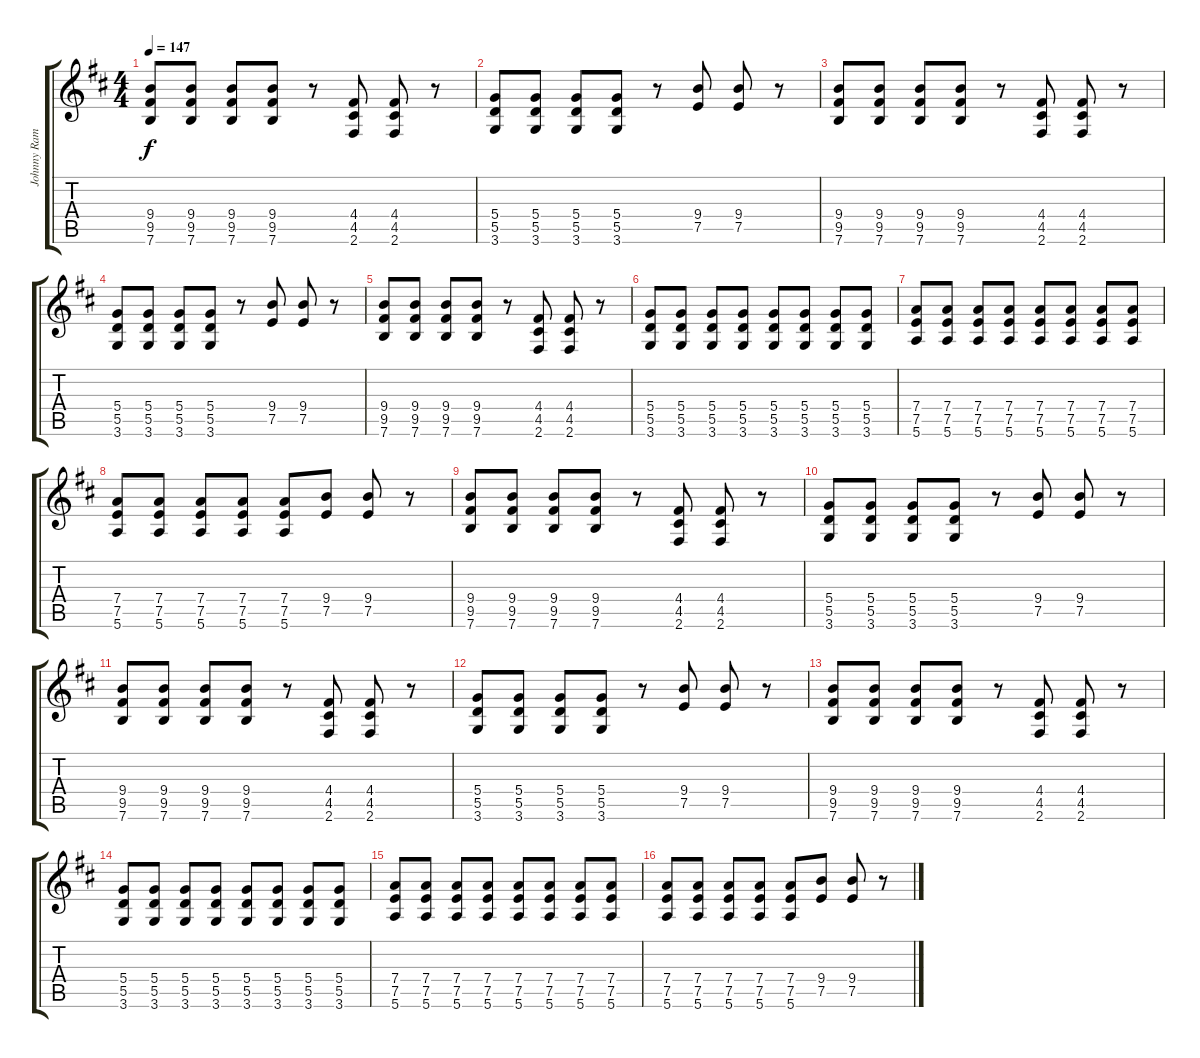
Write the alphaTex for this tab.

\track ("Johnny Ramone 1" "Johnny Ram") {instrument distortionguitar}
\staff {score tabs}
\tuning (E4 B3 G3 D3 A2 E2) {hide}
\ts (4 4)
\tempo 147
\clef g2
\ks d
(9.4 9.5 7.6).8{dy f instrument distortionguitar} (9.4 9.5 7.6).8 (9.4 9.5 7.6).8 (9.4 9.5 7.6).8 r.8 (4.4 4.5 2.6).8 (4.4 4.5 2.6).8 r.8 |
(5.4 5.5 3.6).8 (5.4 5.5 3.6).8 (5.4 5.5 3.6).8 (5.4 5.5 3.6).8 r.8 (9.4 7.5).8 (9.4 7.5).8 r.8 |
(9.4 9.5 7.6).8 (9.4 9.5 7.6).8 (9.4 9.5 7.6).8 (9.4 9.5 7.6).8 r.8 (4.4 4.5 2.6).8 (4.4 4.5 2.6).8 r.8 |
(5.4 5.5 3.6).8 (5.4 5.5 3.6).8 (5.4 5.5 3.6).8 (5.4 5.5 3.6).8 r.8 (9.4 7.5).8 (9.4 7.5).8 r.8 |
(9.4 9.5 7.6).8 (9.4 9.5 7.6).8 (9.4 9.5 7.6).8 (9.4 9.5 7.6).8 r.8 (4.4 4.5 2.6).8 (4.4 4.5 2.6).8 r.8 |
(5.4 5.5 3.6).8 (5.4 5.5 3.6).8 (5.4 5.5 3.6).8 (5.4 5.5 3.6).8 (5.4 5.5 3.6).8 (5.4 5.5 3.6).8 (5.4 5.5 3.6).8 (5.4 5.5 3.6).8 |
(7.4 7.5 5.6).8 (7.4 7.5 5.6).8 (7.4 7.5 5.6).8 (7.4 7.5 5.6).8 (7.4 7.5 5.6).8 (7.4 7.5 5.6).8 (7.4 7.5 5.6).8 (7.4 7.5 5.6).8 |
(7.4 7.5 5.6).8 (7.4 7.5 5.6).8 (7.4 7.5 5.6).8 (7.4 7.5 5.6).8 (7.4 7.5 5.6).8 (9.4 7.5).8 (9.4 7.5).8 r.8 |
(9.4 9.5 7.6).8 (9.4 9.5 7.6).8 (9.4 9.5 7.6).8 (9.4 9.5 7.6).8 r.8 (4.4 4.5 2.6).8 (4.4 4.5 2.6).8 r.8 |
(5.4 5.5 3.6).8 (5.4 5.5 3.6).8 (5.4 5.5 3.6).8 (5.4 5.5 3.6).8 r.8 (9.4 7.5).8 (9.4 7.5).8 r.8 |
(9.4 9.5 7.6).8 (9.4 9.5 7.6).8 (9.4 9.5 7.6).8 (9.4 9.5 7.6).8 r.8 (4.4 4.5 2.6).8 (4.4 4.5 2.6).8 r.8 |
(5.4 5.5 3.6).8 (5.4 5.5 3.6).8 (5.4 5.5 3.6).8 (5.4 5.5 3.6).8 r.8 (9.4 7.5).8 (9.4 7.5).8 r.8 |
(9.4 9.5 7.6).8 (9.4 9.5 7.6).8 (9.4 9.5 7.6).8 (9.4 9.5 7.6).8 r.8 (4.4 4.5 2.6).8 (4.4 4.5 2.6).8 r.8 |
(5.4 5.5 3.6).8 (5.4 5.5 3.6).8 (5.4 5.5 3.6).8 (5.4 5.5 3.6).8 (5.4 5.5 3.6).8 (5.4 5.5 3.6).8 (5.4 5.5 3.6).8 (5.4 5.5 3.6).8 |
(7.4 7.5 5.6).8 (7.4 7.5 5.6).8 (7.4 7.5 5.6).8 (7.4 7.5 5.6).8 (7.4 7.5 5.6).8 (7.4 7.5 5.6).8 (7.4 7.5 5.6).8 (7.4 7.5 5.6).8 |
(7.4 7.5 5.6).8 (7.4 7.5 5.6).8 (7.4 7.5 5.6).8 (7.4 7.5 5.6).8 (7.4 7.5 5.6).8 (9.4 7.5).8 (9.4 7.5).8 r.8
